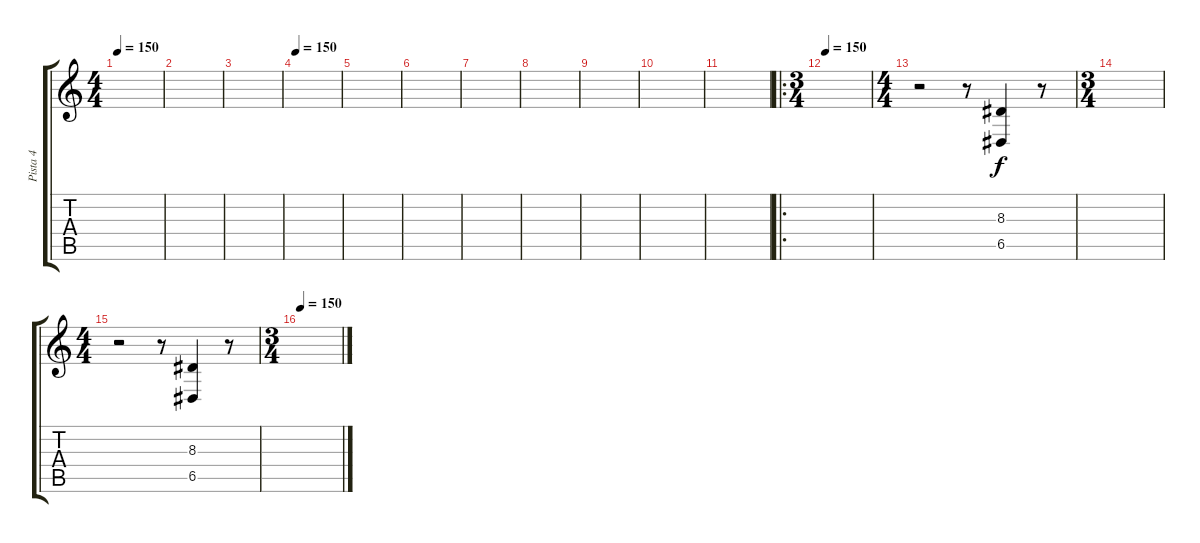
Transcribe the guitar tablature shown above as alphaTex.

\track ("Pista 4" "Pista 4") {instrument reversecymbal}
\staff {score tabs}
\tuning (E4 B3 G3 D3 A2 E2) {hide}
\ts (4 4)
\tempo 150
\clef g2
\ks c
|
|
|
\tempo 150
|
|
|
|
|
|
|
|
\ro
\ts (3 4)
\tempo 150
|
\ts (4 4)
r.2 r.8 (8.3 6.5).4{volume 16} r.8 |
\ts (3 4)
|
\ts (4 4)
r.2 r.8 (8.3 6.5).4 r.8 |
\ts (3 4)
\tempo 150
